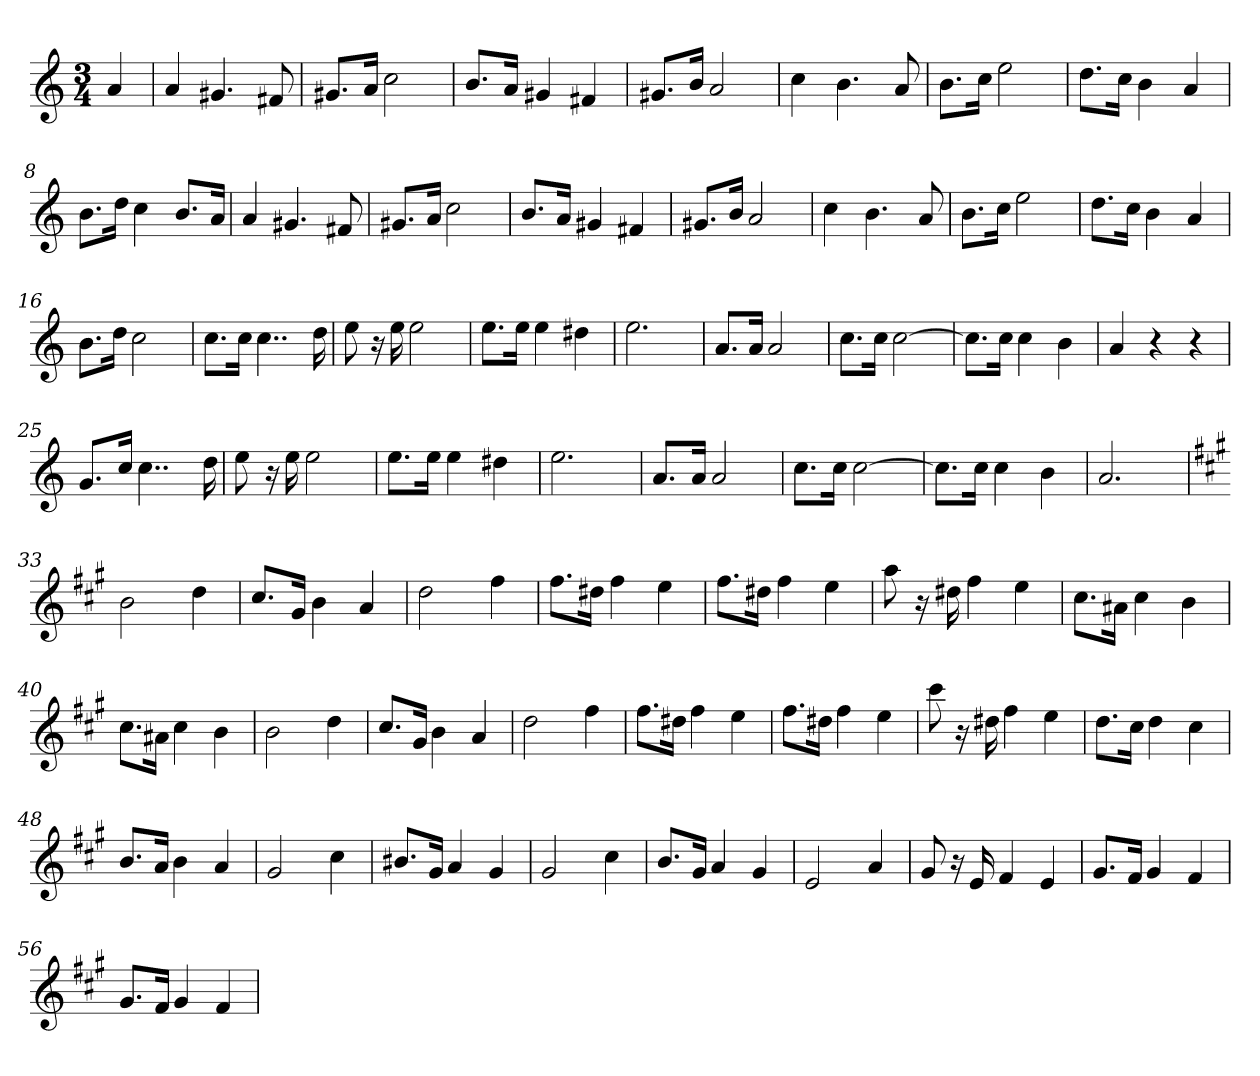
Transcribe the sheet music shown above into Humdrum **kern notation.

**kern
*part1
*staff1
*clefG2
*k[]
*a:
*M3/4
*MM112
=
4a
=1
4a
4.g#X
8f#X
=2
8.g#X/L
16a/Jk
2cc
=3
8.b/L
16a/Jk
4g#X
4f#X
=4
8.g#X/L
16b/Jk
2a
=5
4cc
4.b
8a
=6
8.b\L
16cc\Jk
2ee
=7
8.dd\L
16cc\Jk
4b
4a
=8
8.b\L
16dd\Jk
4cc
8.b/L
16a/Jk
=9
4a
4.g#X
8f#X
=10
8.g#X/L
16a/Jk
2cc
=11
8.b/L
16a/Jk
4g#X
4f#X
=12
8.g#X/L
16b/Jk
2a
=13
4cc
4.b
8a
=14
8.b\L
16cc\Jk
2ee
=15
8.dd\L
16cc\Jk
4b
4a
=16
8.b\L
16dd\Jk
2cc
=17
8.cc\L
16cc\Jk
4..cc
16dd
=18
8ee
16r
16ee
2ee
=19
8.ee\L
16ee\Jk
4ee
4dd#X
=20
2.ee
=21
8.a/L
16a/Jk
2a
=22
8.cc\L
16cc\Jk
[2cc
=23
8.cc\L]
16cc\Jk
4cc
4b
=24
4a
4r
4r
=25
8.g/L
16cc/Jk
4..cc
16dd
=26
8ee
16r
16ee
2ee
=27
8.ee\L
16ee\Jk
4ee
4dd#X
=28
2.ee
=29
8.a/L
16a/Jk
2a
=30
8.cc\L
16cc\Jk
[2cc
=31
8.cc\L]
16cc\Jk
4cc
4b
=32
2.a
=33
*k[f#c#g#]
2b
4dd
=34
8.cc#/L
16g#/Jk
4b
4a
=35
2dd
4ff#
=36
8.ff#\L
16dd#X\Jk
4ff#
4ee
=37
8.ff#\L
16dd#X\Jk
4ff#
4ee
=38
8aa
16r
16dd#X
4ff#
4ee
=39
8.cc#\L
16a#X\Jk
4cc#
4b
=40
8.cc#\L
16a#X\Jk
4cc#
4b
=41
2b
4dd
=42
8.cc#/L
16g#/Jk
4b
4a
=43
2dd
4ff#
=44
8.ff#\L
16dd#X\Jk
4ff#
4ee
=45
8.ff#\L
16dd#X\Jk
4ff#
4ee
=46
8ccc#
16r
16dd#X
4ff#
4ee
=47
8.dd\L
16cc#\Jk
4dd
4cc#
=48
8.b/L
16a/Jk
4b
4a
=49
2g#
4cc#
=50
8.b#X/L
16g#/Jk
4a
4g#
=51
2g#
4cc#
=52
8.b/L
16g#/Jk
4a
4g#
=53
2e
4a
=54
8g#
16r
16e
4f#
4e
=55
8.g#/L
16f#/Jk
4g#
4f#
=56
8.g#/L
16f#/Jk
4g#
4f#
=
*-
